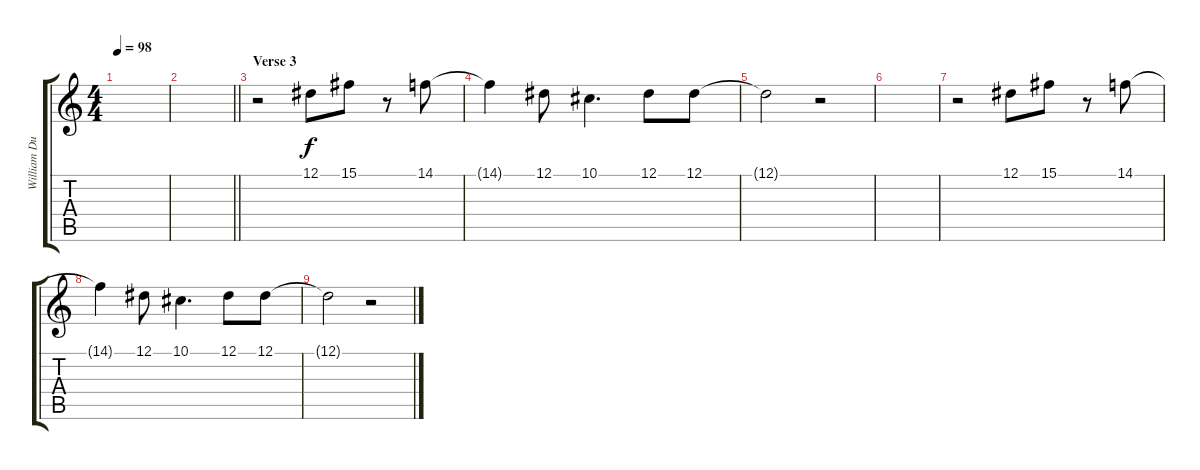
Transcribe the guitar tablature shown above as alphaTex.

\track ("William Duvall Vocals" "William Du") {instrument violin}
\staff {score tabs}
\tuning (Eb4 Bb3 Gb3 Db3 Ab2 Eb2) {hide}
\ts (4 4)
\tempo 98
\clef g2
\ks c
|
\barLineRight lightlight
|
\section ("" "Verse 3")
r.2 12.1.8 15.1.8 r.8 14.1.8 |
14.1{t}.4 12.1.8 10.1.4{d} 12.1.8 12.1.8 |
12.1{t}.2 r.2 |
|
r.2 12.1.8 15.1.8 r.8 14.1.8 |
14.1{t}.4 12.1.8 10.1.4{d} 12.1.8 12.1.8 |
12.1{t}.2 r.2
